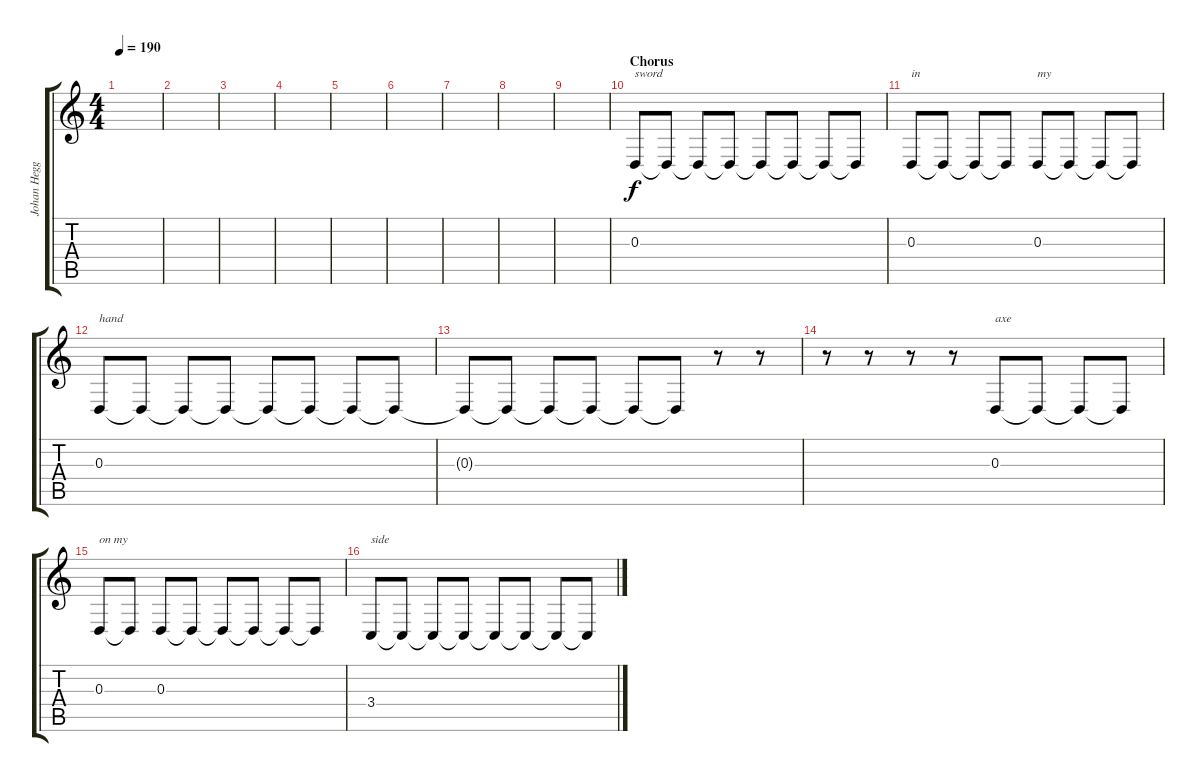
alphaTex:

\track ("Johan Hegg" "Johan Hegg") {instrument gunshot}
\staff {score tabs}
\tuning (B3 Gb3 D3 A2 E2 B1) {hide}
\ts (4 4)
\tempo 190
\clef g2
\ks c
|
\section ("" "")
|
|
|
|
|
|
|
|
\section ("" "Chorus")
0.3.8{txt "sword"} 0.3{t}.8 0.3{t}.8 0.3{t}.8 0.3{t}.8 0.3{t}.8 0.3{t}.8 0.3{t}.8 |
0.3.8{txt "in"} 0.3{t}.8 0.3{t}.8 0.3{t}.8 0.3.8{txt "my"} 0.3{t}.8 0.3{t}.8 0.3{t}.8 |
0.3.8{txt "hand"} 0.3{t}.8 0.3{t}.8 0.3{t}.8 0.3{t}.8 0.3{t}.8 0.3{t}.8 0.3{t}.8 |
0.3{t}.8 0.3{t}.8 0.3{t}.8 0.3{t}.8 0.3{t}.8 0.3{t}.8 r.8 r.8 |
r.8 r.8 r.8 r.8 0.3.8{txt "axe"} 0.3{t}.8 0.3{t}.8 0.3{t}.8 |
0.3.8{txt "on my"} 0.3{t}.8 0.3.8 0.3{t}.8 0.3{t}.8 0.3{t}.8 0.3{t}.8 0.3{t}.8 |
3.4.8{txt "side"} 3.4{t}.8 3.4{t}.8 3.4{t}.8 3.4{t}.8 3.4{t}.8 3.4{t}.8 3.4{t}.8
